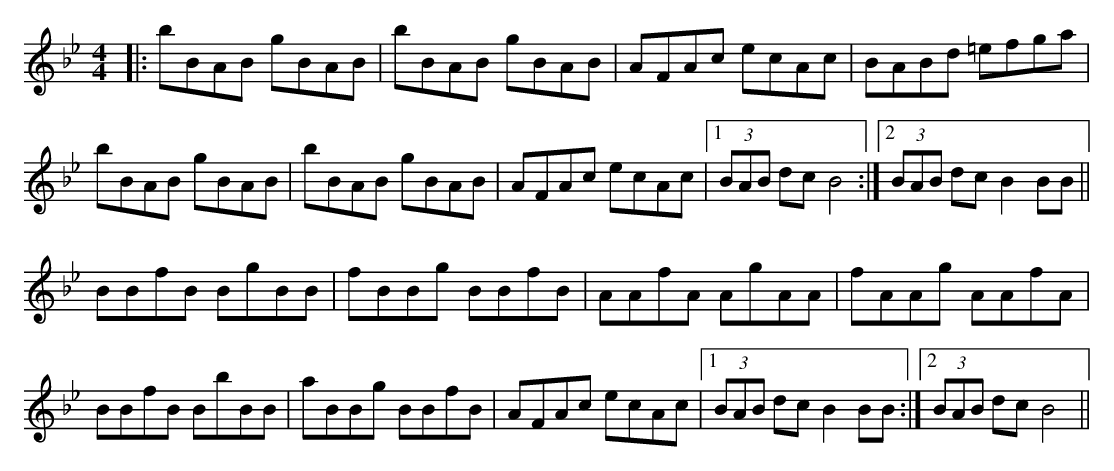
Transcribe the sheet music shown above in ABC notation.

X:1
M:4/4
K:Gmin
|:bBAB gBAB|bBAB gBAB|AFAc ecAc|BABd =efga|
bBAB gBAB|bBAB gBAB|AFAc ecAc|1 (3BAB dc B4:|2 (3BAB dc B2BB||
BBfB BgBB|fBBg BBfB|AAfA AgAA|fAAg AAfA|
BBfB BbBB|aBBg BBfB|AFAc ecAc|1 (3BAB dc B2BB:|2 (3BAB dc B4||
